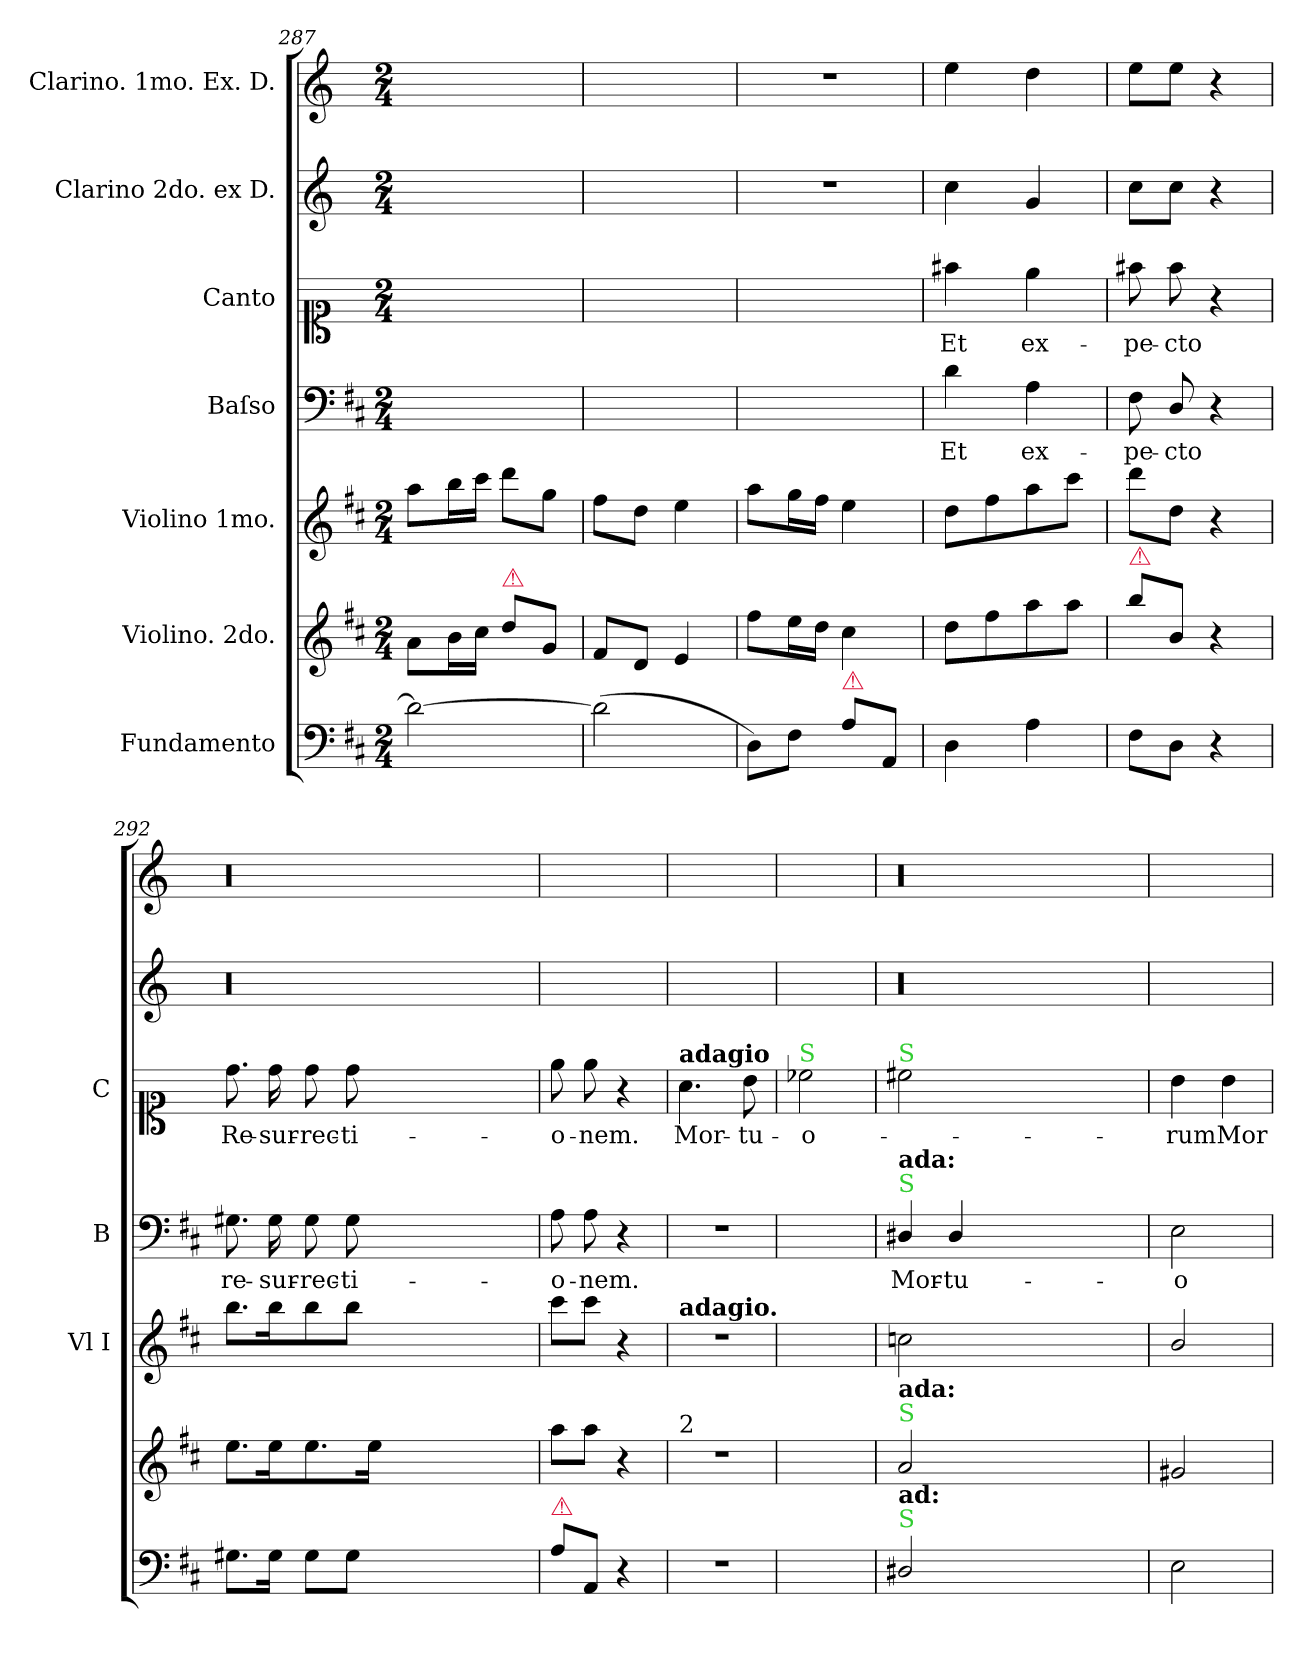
**kern	**kern	**kern	**kern	**text	**kern	**text	**kern	**kern
*part7	*part6	*part5	*part4	*part4	*part3	*part3	*part2	*part1
*staff7	*staff6	*staff5	*staff4	*staff4	*staff3	*staff3	*staff2	*staff1
*I"Fundamento	*I"Violino. 2do.	*I"Violino 1mo.	*I"Baſso	*	*I"Canto	*	*I"Clarino 2do. ex D.	*I"Clarino. 1mo. Ex. D.
*	*	*I'Vl I	*I'B	*	*I'C	*	*	*
*clefF4	*clefG2	*clefG2	*clefF4	*	*clefC1	*	*clefG2	*clefG2
*	*	*	*	*	*	*	*ITrd-1c-2	*ITrd-1c-2
*k[f#c#]	*k[f#c#]	*k[f#c#]	*k[f#c#]	*	*	*	*k[f#c#]	*k[f#c#]
*M2/4	*M2/4	*M2/4	*M2/4	*	*M2/4	*	*M2/4	*M2/4
=287	=287	=287	=287	=287	=287	=287	=287	=287
2d\_	8a\L	8aa\L	2ryy	.	2ryy	.	2ryy	2ryy
.	16b\L	16bb\L	.	.	.	.	.	.
.	16cc#\JJ	16ccc#\JJ	.	.	.	.	.	.
!	!LO:TX:a:color=crimson:t=⚠	!	!	!	!	!	!	!
.	8dd\L	8ddd\L	.	.	.	.	.	.
.	8g/J	8gg\J	.	.	.	.	.	.
=288	=288	=288	=288	=288	=288	=288	=288	=288
(<2d\]	8f#/L	8ff#\L	2ryy	.	2ryy	.	2ryy	2ryy
.	8d/J	8dd\J	.	.	.	.	.	.
.	4e/	4ee\	.	.	.	.	.	.
=289	=289	=289	=289	=289	=289	=289	=289	=289
8D\L)	8ff#\L	8aa\L	2ryy	.	2ryy	.	2r	2r
8F#\J	16ee\L	16gg\L	.	.	.	.	.	.
.	16dd\JJ	16ff#\JJ	.	.	.	.	.	.
!LO:TX:a:color=crimson:t=⚠	!	!	!	!	!	!	!	!
8A\L	4cc#\	4ee\	.	.	.	.	.	.
8AA/J	.	.	.	.	.	.	.	.
=290	=290	=290	=290	=290	=290	=290	=290	=290
4D\	8dd\L	8dd\L	4d\	Et	4ff#\	Et	4dd\	4ff#\
.	8ff#\	8ff#\	.	.	.	.	.	.
4A\	8aa\	8aa\	4A\	ex-	4ee\	ex-	4a/	4ee\
.	8aa\J	8ccc#\J	.	.	.	.	.	.
=291	=291	=291	=291	=291	=291	=291	=291	=291
!	!LO:TX:a:color=crimson:t=⚠	!	!	!	!	!	!	!
8F#\L	8bb\L	8ddd\L	8F#\	-pe-	8ff#\	-pe-	8dd\L	8ff#\L
8D\J	8b/J	8dd\J	8D/	-cto	8ff#\	-cto	8dd\J	8ff#\J
4r	4r	4r	4r	.	4r	.	4r	4r
=292	=292	=292	=292	=292	=292	=292	=292	=292
!	!	!	!	!	!	!	!LO:N:vis=00	!LO:N:vis=00
8.G#X\L	8.ee\L	8.bb\L	8.G#X\	re-	8.dd\	Re-	0r	0r
16G#\Jk	16ee\K	16bb\K	16G#\	-sur-	16dd\	-sur-	.	.
8G#\L	8.ee\	8bb\	8G#\	-rec-	8dd\	-rec-	.	.
8G#\J	.	8bb\J	8G#\	-ti-	8dd\	-ti-	.	.
.	16ee\Jk	.	.	.	.	.	.	.
1.ryy	1.ryy	1.ryy	1.ryy	.	1.ryy	.	.	.
=293	=293	=293	=293	=293	=293	=293	=293	=293
!LO:TX:a:color=crimson:t=⚠	!	!	!	!	!	!	!	!
8A\L	8aa\L	8ccc#\L	8A\	-o-	8ee\	-o-	2ryy	2ryy
8AA/J	8aa\J	8ccc#\J	8A\	-nem.	8ee\	-nem.	.	.
4r	4r	4r	4r	.	4r	.	.	.
=294	=294	=294	=294	=294	=294	=294	=294	=294
!	!	!	!	!	!LO:TX:a:B:t=adagio	!	!	!
!	!	!LO:TX:a:B:t=adagio.	!	!	!	!	!	!
!	!LO:TX:a:t=2	!	!	!	!	!	!	!
!LO:N:vis=0	!LO:N:vis=0	!LO:N:vis=0	!LO:N:vis=0	!	!	!	!	!
2r	2r	2r	2r	.	4.a\	Mor-	2ryy	2ryy
.	.	.	.	.	8b\	-tu-	.	.
=295	=295	=295	=295	=295	=295	=295	=295	=295
!	!	!	!	!	!LO:TX:a:color=limegreen:t=S	!	!	!
2ryy	2ryy	2ryy	2ryy	.	2cc-X\	-o-	2ryy	2ryy
=296	=296	=296	=296	=296	=296	=296	=296	=296
!	!	!	!	!	!LO:TX:a:color=limegreen:t=S	!	!	!
!	!	!	!LO:TX:a:color=limegreen:t=S	!	!	!	!	!
!	!	!	!LO:TX:a:B:t=ada&colon;	!	!	!	!	!
!	!LO:TX:a:color=limegreen:t=S	!	!	!	!	!	!	!
!	!LO:TX:a:B:t=ada&colon;	!	!	!	!	!	!	!
!LO:TX:a:color=limegreen:t=S	!	!	!	!	!	!	!	!
!LO:TX:a:B:t=ad&colon;	!	!	!	!	!	!	!	!
!	!	!	!	!	!	!	!LO:N:vis=00	!LO:N:vis=00
2D#X/	2a/	2ccn\	4D#X/	Mor-	2cc#\	.	0r	0r
.	.	.	4D#/	-tu-	.	.	.	.
1.ryy	1.ryy	1.ryy	1.ryy	.	1.ryy	.	.	.
=297	=297	=297	=297	=297	=297	=297	=297	=297
2E\	2g#X/	2b/	2E\	-o-	4b\	-rum	2ryy	2ryy
.	.	.	.	.	4b\	Mor-	.	.
=	=	=	=	=	=	=	=	=
*-	*-	*-	*-	*-	*-	*-	*-	*-
